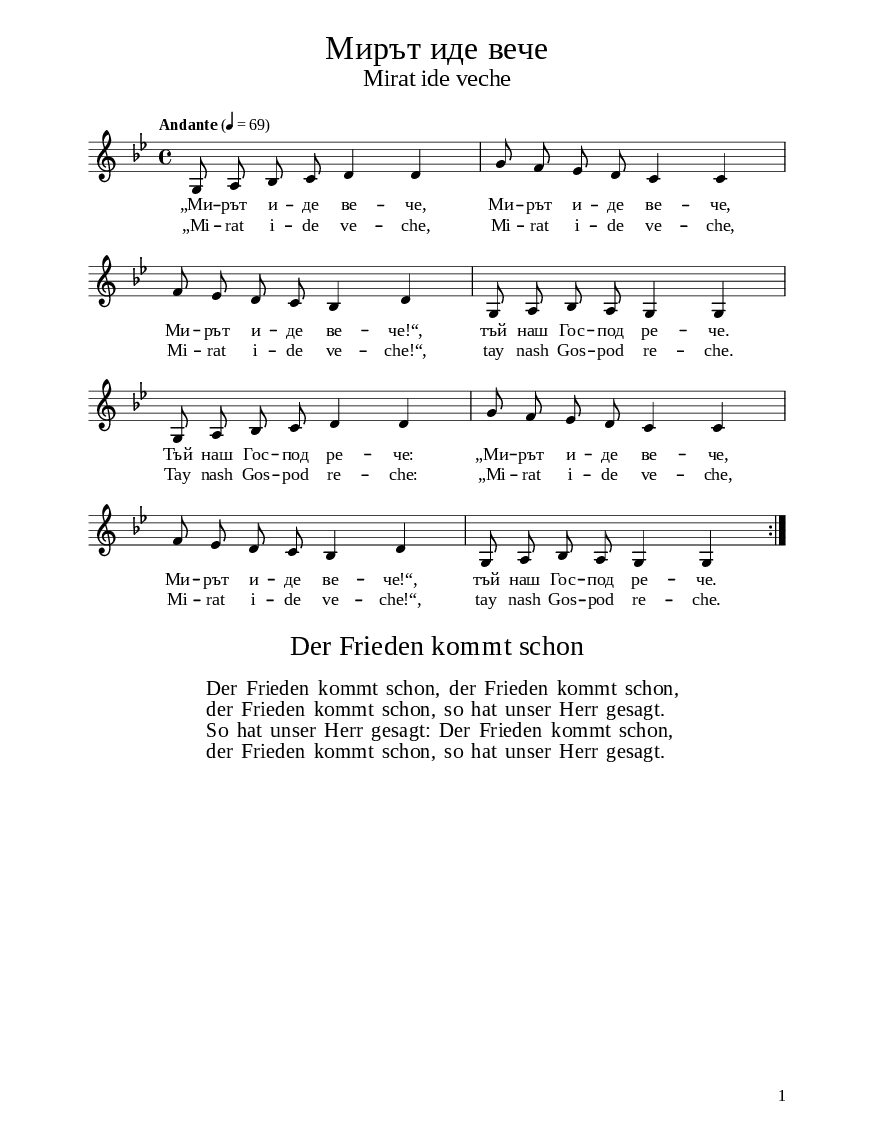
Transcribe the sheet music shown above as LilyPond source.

\version "2.24.1"

% include paper part and global functions
\include "include/globals.ily"

\bookpart {
  \label #'ref155_2
  \tocItem \markup "Мирът иде вече – Mirat ide veche"
  \include "include/bookpart-paper.ily"
  \score {
    \include "include/score-layout.ily"

    \new Voice \relative c' {
      \clef treble
      \key g \minor
      \time 4/4
      \tempoFunc "Andante" 4 "69"
      \autoBeamOff
      \repeat volta 2 {
        g8 a bes c d4 d4 | g8 f es d c4 c |  \break

        f8 es d c bes 4 d 4 | g,8 a bes a g4 g4 | \break

        g8 a bes c d4 d4 | g8 f es d c4 c |  \break

        f8 es d c bes 4 d 4 |  g,8 a bes a g4 g4 |
      }
    }

    \addlyrics {
     „Ми -- рът и -- де ве -- че, Ми -- рът и -- де ве -- че, Ми -- рът и -- де ве -- че!“,
      тъй наш Гос -- под ре -- че.
      Tъй наш Гос -- под ре -- че: „Ми -- рът и -- де ве -- че, Ми -- рът и -- де ве -- че!“,
      тъй наш Гос -- под ре -- че.
    }
    \addlyrics {
      „Mi -- rat i -- de ve -- che, Mi -- rat i -- de ve -- che, Mi -- rat i -- de ve -- che!“,
      tay nash Gos -- pod re -- che.
      Tay nash Gos -- pod re -- che: „Mi -- rat i -- de ve -- che, Mi -- rat i -- de ve -- che!“,
      tay nash Gos -- pod re -- che.}

      \header {
        title = \titleFunc "Мирът иде вече" "Mirat ide veche"
      }

      \midi{}

    } % score



    % include foreign translation(s) of the song
    \version "2.24.1"

\markup \fill-line { \fontsize #deTitleFontSize "Der Frieden kommt schon" }
\markup \null
\markup \null
\markup \fontsize #deCoupletFontSize {
  \hspace #10
  \override #`(baseline-skip . ,deCoupletBaselineSkip)

  \column {
    \line { " " Der Frieden kommt schon,  der Frieden kommt schon, }
     \line { " " der Frieden kommt schon, so hat unser Herr gesagt.  }

    \line { " "So hat unser Herr gesagt: Der Frieden kommt schon, }
  \line {" "der Frieden kommt schon, so hat unser Herr gesagt. }

  }
}


  } % bookpart

  % Più mosso
  %
